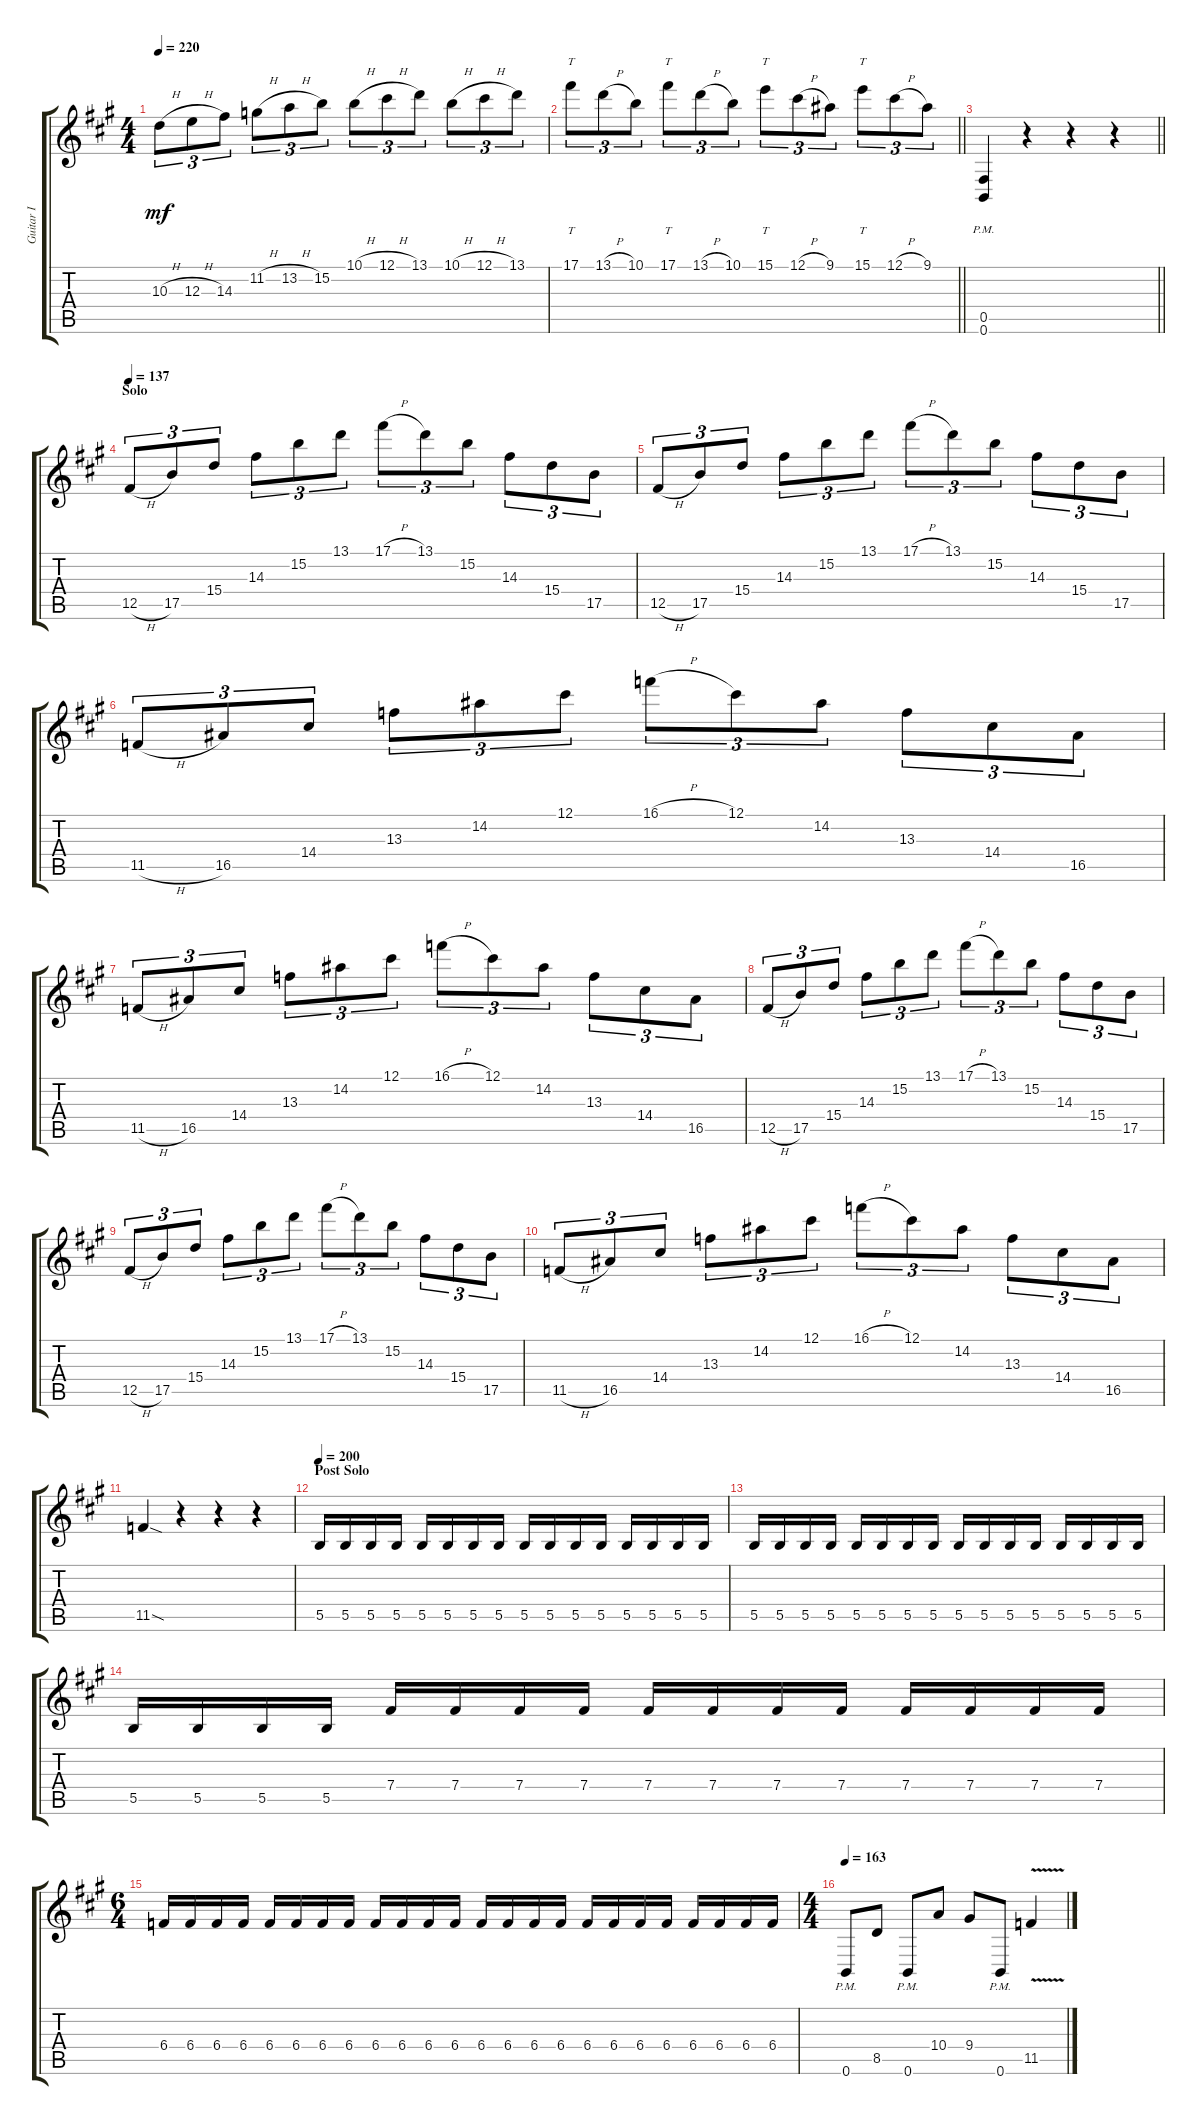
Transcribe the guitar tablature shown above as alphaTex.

\track ("Guitar I" "Guitar I") {instrument distortionguitar}
\staff {score tabs}
\tuning (Db4 Ab3 E3 B2 Gb2 B1) {hide}
\ts (4 4)
\tempo 220
\clef g2
\ks a
10.3{h}.8{tu (3 2) dy mf} 12.3{h}.8{tu (3 2)} 14.3.8{tu (3 2)} 11.2{h}.8{tu (3 2)} 13.2{h}.8{tu (3 2)} 15.2.8{tu (3 2)} 10.1{h}.8{tu (3 2)} 12.1{h}.8{tu (3 2)} 13.1.8{tu (3 2)} 10.1{h}.8{tu (3 2)} 12.1{h}.8{tu (3 2)} 13.1.8{tu (3 2)} |
\barLineRight lightlight
17.1.8{tt tu (3 2)} 13.1{h}.8{tu (3 2)} 10.1.8{tu (3 2)} 17.1.8{tt tu (3 2)} 13.1{h}.8{tu (3 2)} 10.1.8{tu (3 2)} 15.1.8{tt tu (3 2)} 12.1{h}.8{tu (3 2)} 9.1.8{tu (3 2)} 15.1.8{tt tu (3 2)} 12.1{h}.8{tu (3 2)} 9.1.8{tu (3 2)} |
\barLineRight lightlight
(0.5{pm} 0.6{pm}).4 r.4 r.4 r.4 |
\section ("" "Solo")
\tempo 137
12.5{h}.8{tu (3 2)} 17.5.8{tu (3 2)} 15.4.8{tu (3 2)} 14.3.8{tu (3 2)} 15.2.8{tu (3 2)} 13.1.8{tu (3 2)} 17.1{h}.8{tu (3 2)} 13.1.8{tu (3 2)} 15.2.8{tu (3 2)} 14.3.8{tu (3 2)} 15.4.8{tu (3 2)} 17.5.8{tu (3 2)} |
12.5{h}.8{tu (3 2)} 17.5.8{tu (3 2)} 15.4.8{tu (3 2)} 14.3.8{tu (3 2)} 15.2.8{tu (3 2)} 13.1.8{tu (3 2)} 17.1{h}.8{tu (3 2)} 13.1.8{tu (3 2)} 15.2.8{tu (3 2)} 14.3.8{tu (3 2)} 15.4.8{tu (3 2)} 17.5.8{tu (3 2)} |
11.5{h}.8{tu (3 2)} 16.5.8{tu (3 2)} 14.4.8{tu (3 2)} 13.3.8{tu (3 2)} 14.2.8{tu (3 2)} 12.1.8{tu (3 2)} 16.1{h}.8{tu (3 2)} 12.1.8{tu (3 2)} 14.2.8{tu (3 2)} 13.3.8{tu (3 2)} 14.4.8{tu (3 2)} 16.5.8{tu (3 2)} |
11.5{h}.8{tu (3 2)} 16.5.8{tu (3 2)} 14.4.8{tu (3 2)} 13.3.8{tu (3 2)} 14.2.8{tu (3 2)} 12.1.8{tu (3 2)} 16.1{h}.8{tu (3 2)} 12.1.8{tu (3 2)} 14.2.8{tu (3 2)} 13.3.8{tu (3 2)} 14.4.8{tu (3 2)} 16.5.8{tu (3 2)} |
12.5{h}.8{tu (3 2)} 17.5.8{tu (3 2)} 15.4.8{tu (3 2)} 14.3.8{tu (3 2)} 15.2.8{tu (3 2)} 13.1.8{tu (3 2)} 17.1{h}.8{tu (3 2)} 13.1.8{tu (3 2)} 15.2.8{tu (3 2)} 14.3.8{tu (3 2)} 15.4.8{tu (3 2)} 17.5.8{tu (3 2)} |
12.5{h}.8{tu (3 2)} 17.5.8{tu (3 2)} 15.4.8{tu (3 2)} 14.3.8{tu (3 2)} 15.2.8{tu (3 2)} 13.1.8{tu (3 2)} 17.1{h}.8{tu (3 2)} 13.1.8{tu (3 2)} 15.2.8{tu (3 2)} 14.3.8{tu (3 2)} 15.4.8{tu (3 2)} 17.5.8{tu (3 2)} |
11.5{h}.8{tu (3 2)} 16.5.8{tu (3 2)} 14.4.8{tu (3 2)} 13.3.8{tu (3 2)} 14.2.8{tu (3 2)} 12.1.8{tu (3 2)} 16.1{h}.8{tu (3 2)} 12.1.8{tu (3 2)} 14.2.8{tu (3 2)} 13.3.8{tu (3 2)} 14.4.8{tu (3 2)} 16.5.8{tu (3 2)} |
11.5{sod}.4 r.4 r.4 r.4 |
\section ("" "Post Solo")
\tempo 200
5.5.16 5.5.16 5.5.16 5.5.16 5.5.16 5.5.16 5.5.16 5.5.16 5.5.16 5.5.16 5.5.16 5.5.16 5.5.16 5.5.16 5.5.16 5.5.16 |
5.5.16 5.5.16 5.5.16 5.5.16 5.5.16 5.5.16 5.5.16 5.5.16 5.5.16 5.5.16 5.5.16 5.5.16 5.5.16 5.5.16 5.5.16 5.5.16 |
5.5.16 5.5.16 5.5.16 5.5.16 7.4.16 7.4.16 7.4.16 7.4.16 7.4.16 7.4.16 7.4.16 7.4.16 7.4.16 7.4.16 7.4.16 7.4.16 |
\ts (6 4)
6.4.16 6.4.16 6.4.16 6.4.16 6.4.16 6.4.16 6.4.16 6.4.16 6.4.16 6.4.16 6.4.16 6.4.16 6.4.16 6.4.16 6.4.16 6.4.16 6.4.16 6.4.16 6.4.16 6.4.16 6.4.16 6.4.16 6.4.16 6.4.16 |
\ts (4 4)
\tempo 163
0.6{pm}.8 8.5.8 0.6{pm}.8 10.4.8 9.4.8 0.6{pm}.8 11.5{v}.4
